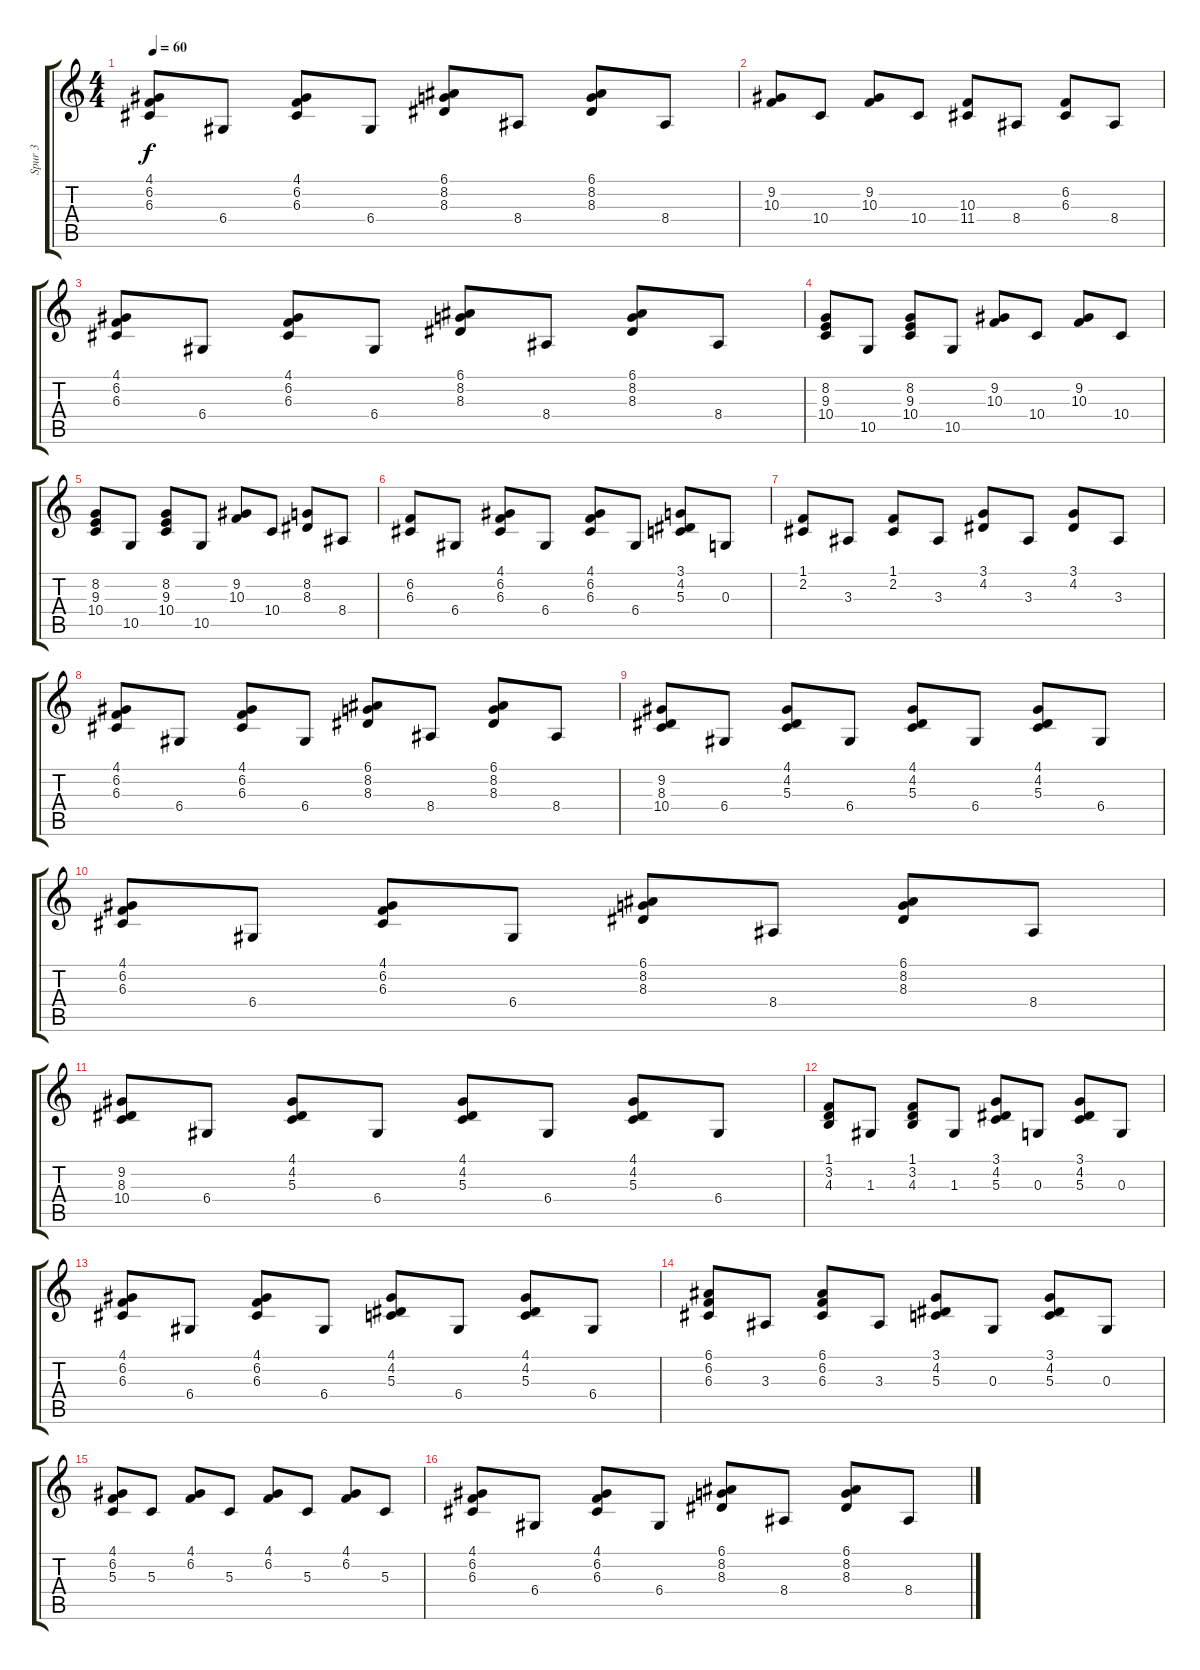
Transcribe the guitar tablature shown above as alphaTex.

\track ("Spur 3" "Spur 3") {instrument brightacousticpiano}
\staff {score tabs}
\tuning (E4 B3 G3 D3 A2 E2) {hide}
\ts (4 4)
\tempo 60
\clef g2
\ks c
(4.1 6.2 6.3).8{dy f} 6.4.8 (4.1 6.2 6.3).8 6.4.8 (6.1 8.2 8.3).8 8.4.8 (6.1 8.2 8.3).8 8.4.8 |
(9.2 10.3).8 10.4.8 (9.2 10.3).8 10.4.8 (10.3 11.4).8 8.4.8 (6.2 6.3).8 8.4.8 |
(4.1 6.2 6.3).8 6.4.8 (4.1 6.2 6.3).8 6.4.8 (6.1 8.2 8.3).8 8.4.8 (6.1 8.2 8.3).8 8.4.8 |
(8.2 9.3 10.4).8 10.5.8 (8.2 9.3 10.4).8 10.5.8 (9.2 10.3).8 10.4.8 (9.2 10.3).8 10.4.8 |
(8.2 9.3 10.4).8 10.5.8 (8.2 9.3 10.4).8 10.5.8 (9.2 10.3).8 10.4.8 (8.2 8.3).8 8.4.8 |
(6.2 6.3).8 6.4.8 (4.1 6.2 6.3).8 6.4.8 (4.1 6.2 6.3).8 6.4.8 (3.1 4.2 5.3).8 0.3.8 |
(1.1 2.2).8 3.3.8 (1.1 2.2).8 3.3.8 (3.1 4.2).8 3.3.8 (3.1 4.2).8 3.3.8 |
(4.1 6.2 6.3).8 6.4.8 (4.1 6.2 6.3).8 6.4.8 (6.1 8.2 8.3).8 8.4.8 (6.1 8.2 8.3).8 8.4.8 |
(9.2 8.3 10.4).8 6.4.8 (4.1 4.2 5.3).8 6.4.8 (4.1 4.2 5.3).8 6.4.8 (4.1 4.2 5.3).8 6.4.8 |
(4.1 6.2 6.3).8 6.4.8 (4.1 6.2 6.3).8 6.4.8 (6.1 8.2 8.3).8 8.4.8 (6.1 8.2 8.3).8 8.4.8 |
(9.2 8.3 10.4).8 6.4.8 (4.1 4.2 5.3).8 6.4.8 (4.1 4.2 5.3).8 6.4.8 (4.1 4.2 5.3).8 6.4.8 |
(1.1 3.2 4.3).8 1.3.8 (1.1 3.2 4.3).8 1.3.8 (3.1 4.2 5.3).8 0.3.8 (3.1 4.2 5.3).8 0.3.8 |
(4.1 6.2 6.3).8 6.4.8 (4.1 6.2 6.3).8 6.4.8 (4.1 4.2 5.3).8 6.4.8 (4.1 4.2 5.3).8 6.4.8 |
(6.1 6.2 6.3).8 3.3.8 (6.1 6.2 6.3).8 3.3.8 (3.1 4.2 5.3).8 0.3.8 (3.1 4.2 5.3).8 0.3.8 |
(4.1 6.2 5.3).8 5.3.8 (4.1 6.2).8 5.3.8 (4.1 6.2).8 5.3.8 (4.1 6.2).8 5.3.8 |
(4.1 6.2 6.3).8 6.4.8 (4.1 6.2 6.3).8 6.4.8 (6.1 8.2 8.3).8 8.4.8 (6.1 8.2 8.3).8 8.4.8
